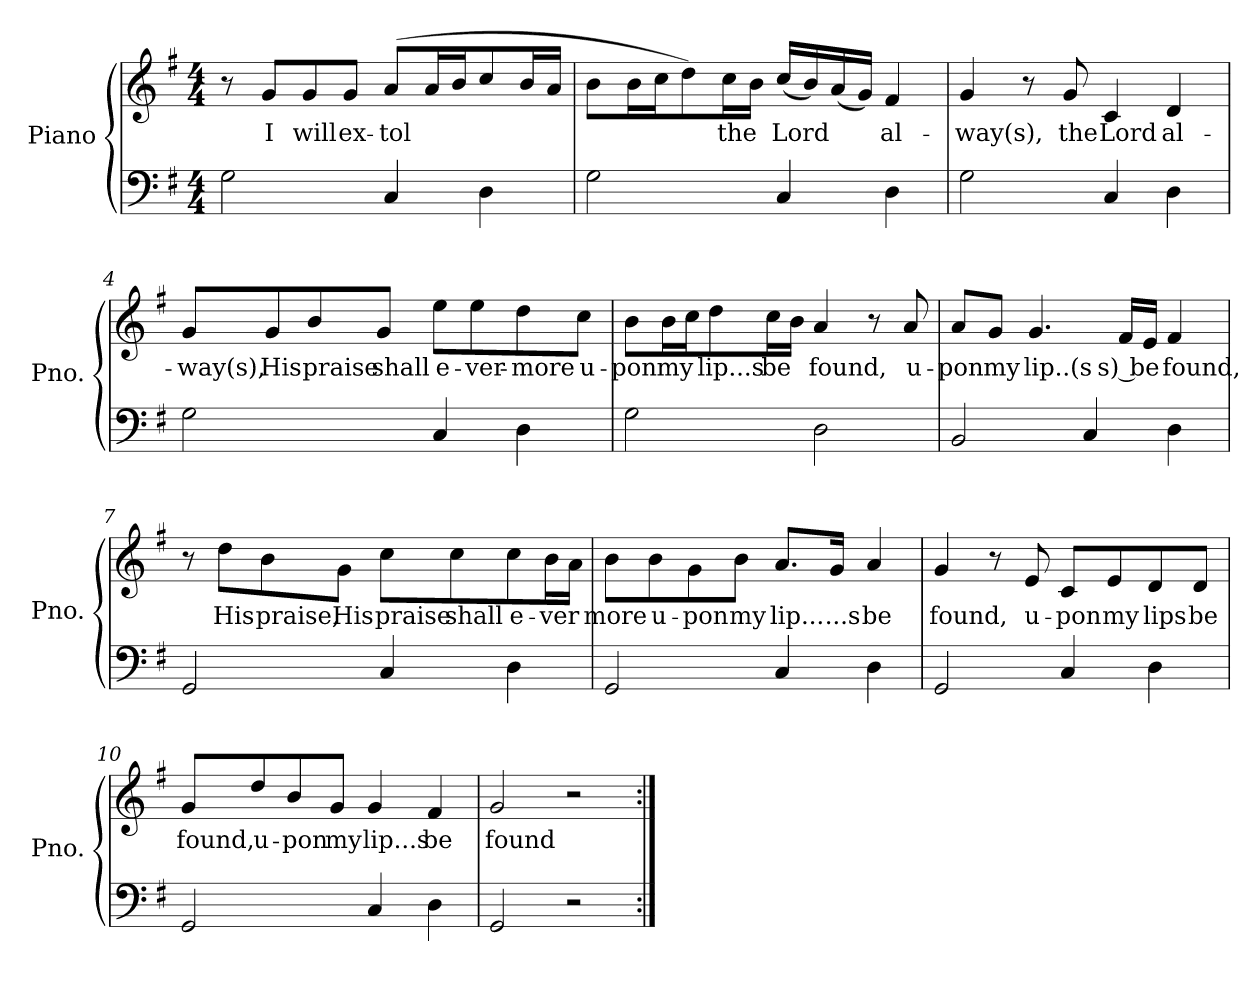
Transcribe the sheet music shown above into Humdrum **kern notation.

**kern	**kern	**text
*part1	*part1	*part1
*staff2	*staff1	*staff1
*I"Piano	*	*
*I'Pno.	*	*
*clefF4	*clefG2	*
*k[f#]	*k[f#]	*
*G:	*G:	*
*M4/4	*M4/4	*
=1	=1	=1
2G\	8r	.
.	8g/L	I
.	8g/	will
.	8g/J	ex-
4C/	(8a/L	-tol
.	16a/L	.
.	16b/J	.
4D\	8cc/	.
.	16b/L	.
.	16a/JJ	.
=2	=2	=2
2G\	8b\L	.
.	16b\L	.
.	16cc\J	.
.	8dd\)	.
.	16cc\L	the
.	16b\JJ	.
4C/	(16cc/LL	Lord
.	16b/)	.
.	(16a/	.
.	16g/JJ)	.
4D\	4f#/	al-
=3	=3	=3
2G\	4g/	-way(s),
.	8r	.
.	8g/	the
4C/	4c/	Lord
4D\	4d/	al-
!!LO:LB:g=z
=4	=4	=4
2G\	8g/L	-way(s),
.	8g/	His
.	8b/	praise
.	8g/J	shall
4C/	8ee\L	e-
.	8ee\	-ver-
4D\	8dd\	-more
.	8cc\J	u-
=5	=5	=5
2G\	8b\L	-pon
.	16b\L	my
.	16cc\J	.
.	8dd\	lip...s
.	16cc\L	be
.	16b\JJ	.
2D\	4a/	found,
.	8r	.
.	8a/	u-
!!LO:LB:g=z
=6	=6	=6
2BB/	8a/L	-pon
.	8g/J	my
.	4.g/	lip..(s
4C/	.	.
.	16f#/LL	-s) be
.	16e/JJ	.
4D\	4f#/	found,
=7	=7	=7
2GG/	8r	.
.	8dd\L	His
.	8b\	praise,
.	8g\J	His
4C/	8cc\L	praise
.	8cc\	shall
4D\	8cc\	e-
.	16b\L	-ver
.	16a\JJ	.
!!LO:LB:g=z
=8	=8	=8
2GG/	8b\L	- more
.	8b\	u-
.	8g\	-pon
.	8b\J	my
4C/	8.a/L	lip...
.	16g/Jk	...s
4D\	4a/	be
=9	=9	=9
2GG/	4g/	found,
.	8r	.
.	8e/	u-
4C/	8c/L	-pon
.	8e/	my
4D\	8d/	lips
.	8d/J	be
!!LO:PB:g=z
=10	=10	=10
2GG/	8g/L	found,
.	8dd/	u-
.	8b/	-pon
.	8g/J	my
4C/	4g/	lip...s
4D\	4f#/	be
=11	=11	=11
2GG/	2g/	found
2r	2r	.
=:|!	=:|!	=:|!
*-	*-	*-
